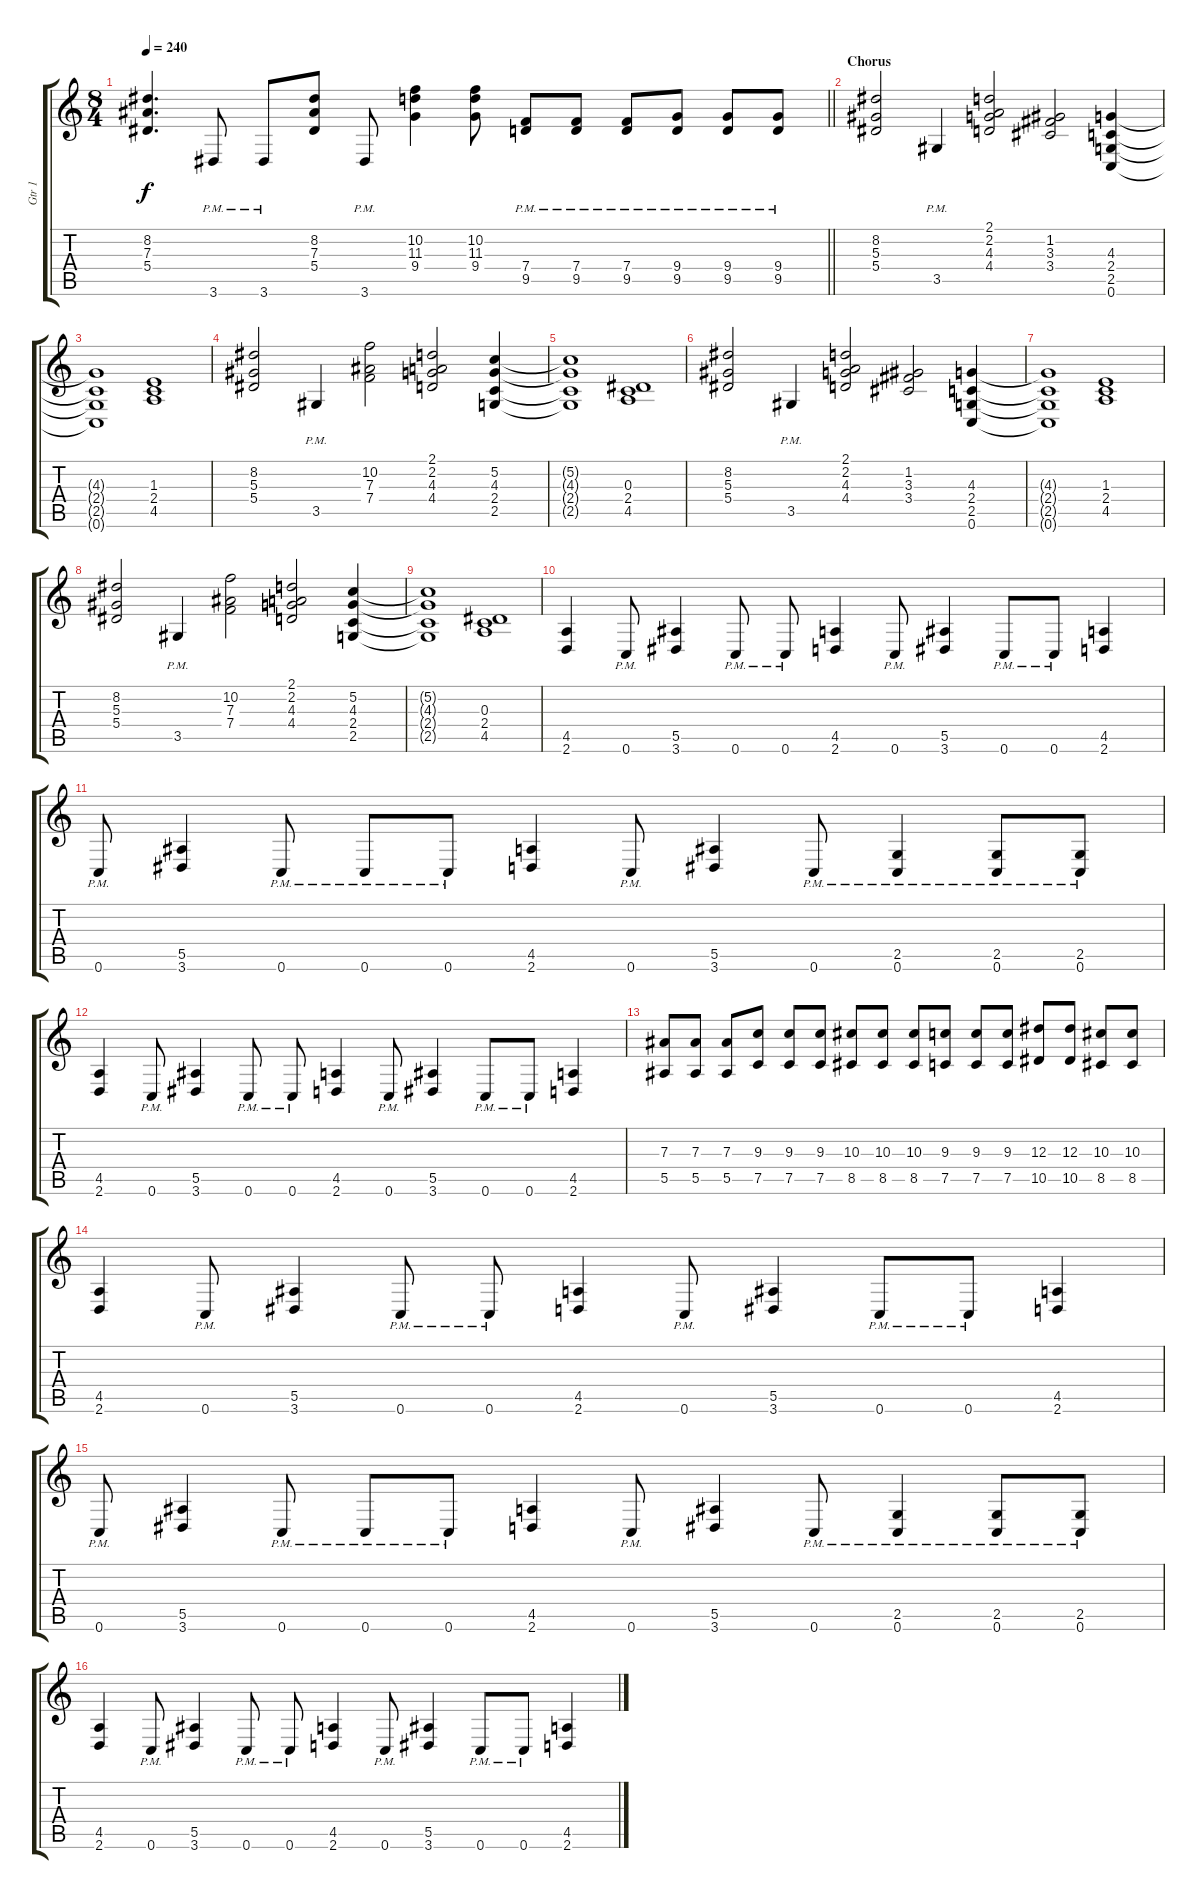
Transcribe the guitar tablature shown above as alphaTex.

\track ("Gtr 1" "Gtr 1") {instrument distortionguitar}
\staff {score tabs}
\tuning (C4 G3 Eb3 Bb2 F2 C2) {hide}
\ts (8 4)
\tempo 240
\clef g2
\barLineRight lightlight
\ks c
(8.2 7.3 5.4).4{d dy f} 3.6{pm}.8 3.6{pm}.8 (8.2 7.3 5.4).8 3.6{pm}.8 (10.2 11.3 9.4).4 (10.2 11.3 9.4).8 (7.4 9.5{pm}).8 (7.4{pm} 9.5{pm}).8 (7.4{pm} 9.5{pm}).8 (9.4{pm} 9.5{pm}).8 (9.4{pm} 9.5{pm}).8 (9.4{pm} 9.5{pm}).8 |
\section ("" "Chorus")
(8.2 5.3 5.4).2 3.5{pm}.4 (2.1 2.2 4.3 4.4).2 (1.2 3.3 3.4).2 (4.3 2.4 2.5 0.6).4 |
(4.3{t} 2.4{t} 2.5{t} 0.6{t}).1 (1.3 2.4 4.5).1 |
(8.2 5.3 5.4).2 3.5{pm}.4 (10.2 7.3 7.4).2 (2.1 2.2 4.3 4.4).2 (5.2 4.3 2.4 2.5).4 |
(5.2{t} 4.3{t} 2.4{t} 2.5{t}).1 (0.3 2.4 4.5).1 |
(8.2 5.3 5.4).2 3.5{pm}.4 (2.1 2.2 4.3 4.4).2 (1.2 3.3 3.4).2 (4.3 2.4 2.5 0.6).4 |
(4.3{t} 2.4{t} 2.5{t} 0.6{t}).1 (1.3 2.4 4.5).1 |
(8.2 5.3 5.4).2 3.5{pm}.4 (10.2 7.3 7.4).2 (2.1 2.2 4.3 4.4).2 (5.2 4.3 2.4 2.5).4 |
(5.2{t} 4.3{t} 2.4{t} 2.5{t}).1 (0.3 2.4 4.5).1 |
(4.5 2.6).4 0.6{pm}.8 (5.5 3.6).4 0.6{pm}.8 0.6{pm}.8 (4.5 2.6).4 0.6{pm}.8 (5.5 3.6).4 0.6{pm}.8 0.6{pm}.8 (4.5 2.6).4 |
0.6{pm}.8 (5.5 3.6).4 0.6{pm}.8 0.6{pm}.8 0.6{pm}.8 (4.5 2.6).4 0.6{pm}.8 (5.5 3.6).4 0.6{pm}.8 (2.5{pm} 0.6{pm}).4 (2.5{pm} 0.6{pm}).8 (2.5{pm} 0.6{pm}).8 |
(4.5 2.6).4 0.6{pm}.8 (5.5 3.6).4 0.6{pm}.8 0.6{pm}.8 (4.5 2.6).4 0.6{pm}.8 (5.5 3.6).4 0.6{pm}.8 0.6{pm}.8 (4.5 2.6).4 |
(7.3 5.5).8 (7.3 5.5).8 (7.3 5.5).8 (9.3 7.5).8 (9.3 7.5).8 (9.3 7.5).8 (10.3 8.5).8 (10.3 8.5).8 (10.3 8.5).8 (9.3 7.5).8 (9.3 7.5).8 (9.3 7.5).8 (12.3 10.5).8 (12.3 10.5).8 (10.3 8.5).8 (10.3 8.5).8 |
(4.5 2.6).4 0.6{pm}.8 (5.5 3.6).4 0.6{pm}.8 0.6{pm}.8 (4.5 2.6).4 0.6{pm}.8 (5.5 3.6).4 0.6{pm}.8 0.6{pm}.8 (4.5 2.6).4 |
0.6{pm}.8 (5.5 3.6).4 0.6{pm}.8 0.6{pm}.8 0.6{pm}.8 (4.5 2.6).4 0.6{pm}.8 (5.5 3.6).4 0.6{pm}.8 (2.5{pm} 0.6{pm}).4 (2.5{pm} 0.6{pm}).8 (2.5{pm} 0.6{pm}).8 |
(4.5 2.6).4 0.6{pm}.8 (5.5 3.6).4 0.6{pm}.8 0.6{pm}.8 (4.5 2.6).4 0.6{pm}.8 (5.5 3.6).4 0.6{pm}.8 0.6{pm}.8 (4.5 2.6).4
